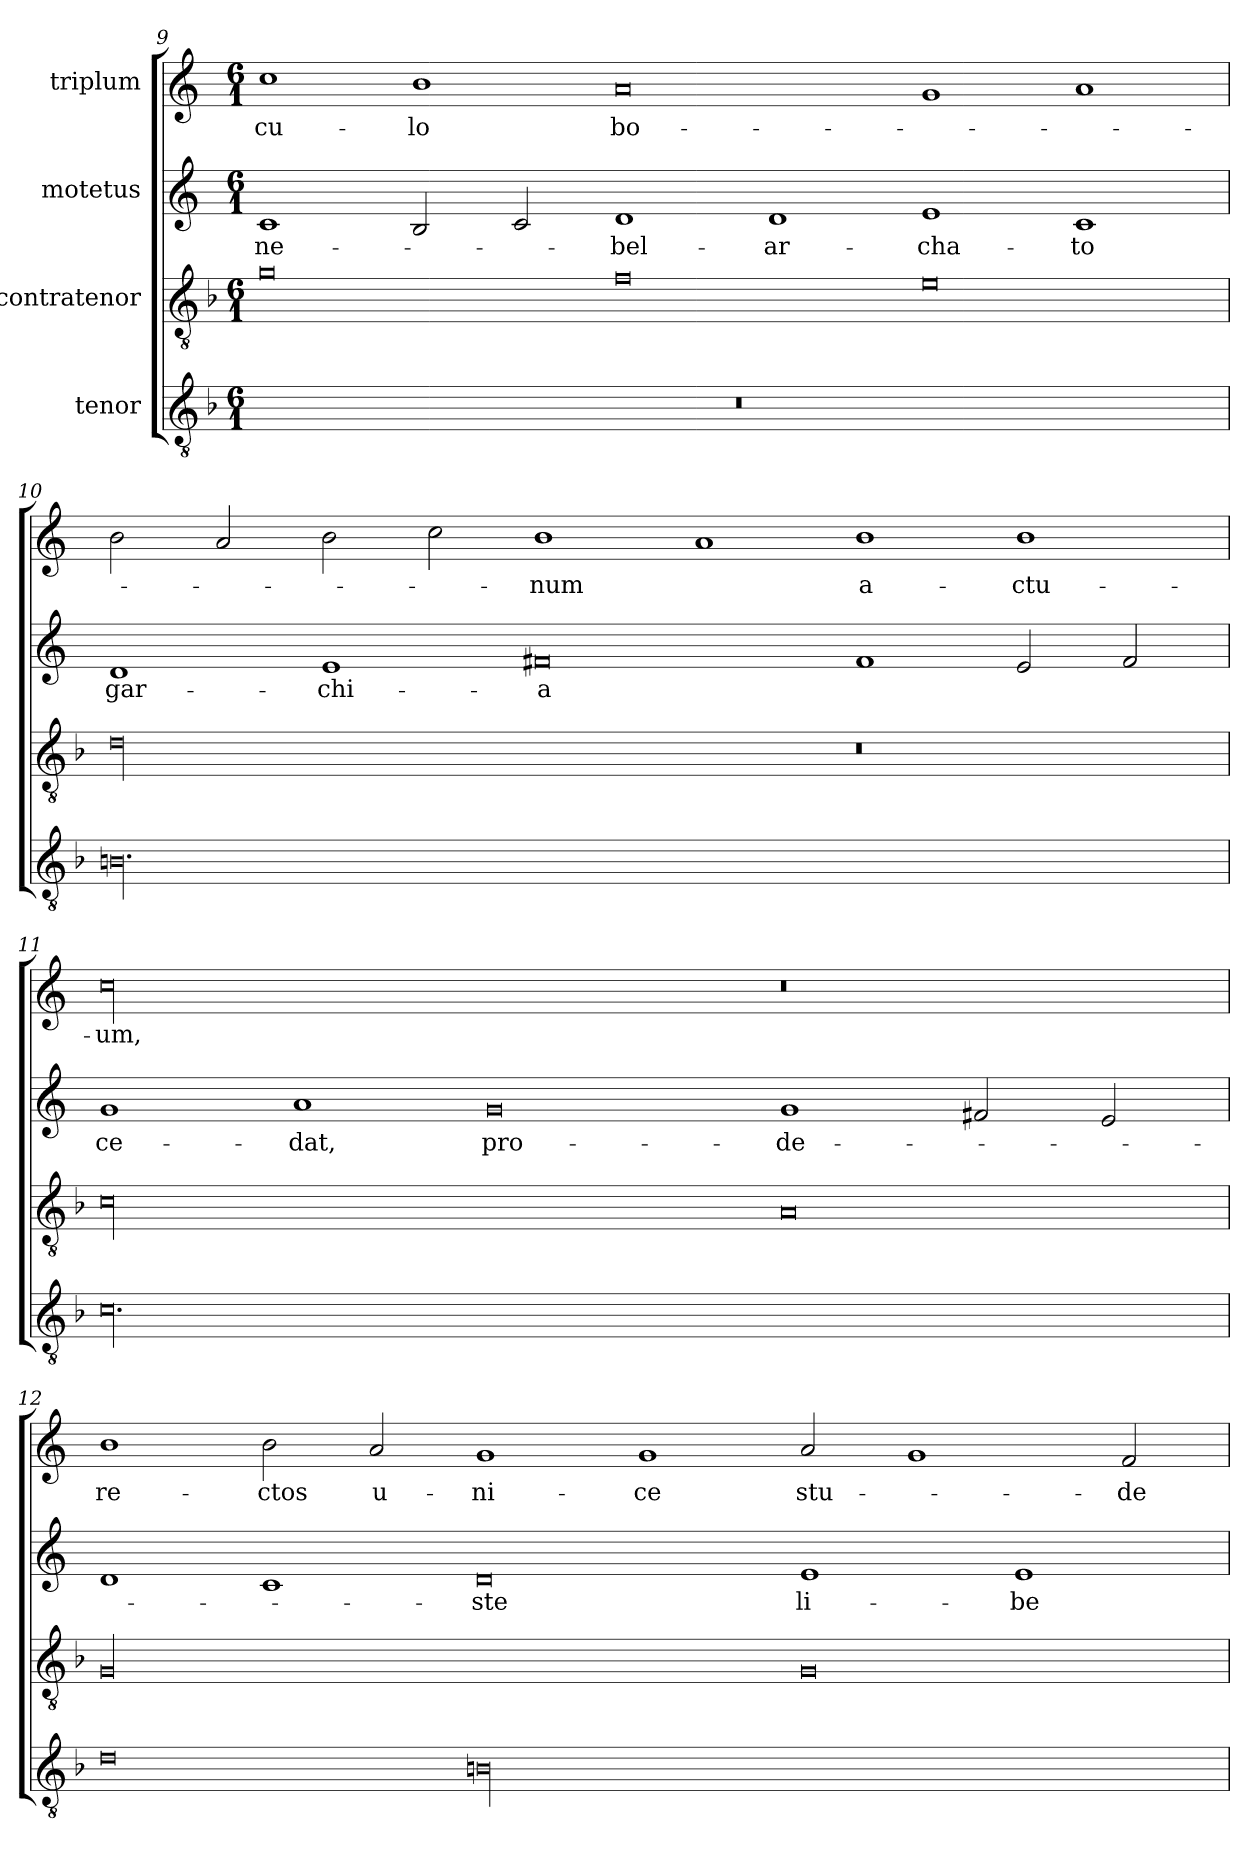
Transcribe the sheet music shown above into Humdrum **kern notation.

**kern	**kern	**kern	**text	**kern	**text
*part4	*part3	*part2	*part2	*part1	*part1
*staff4	*staff3	*staff2	*staff2	*staff1	*staff1
*I"tenor	*I"contratenor	*I"motetus	*	*I"triplum	*
*clefGv2	*clefGv2	*clefG2	*	*clefG2	*
*k[b-]	*k[b-]	*k[]	*	*k[]	*
*F:	*F:	*C:	*	*C:	*
*M6/1	*M6/1	*M6/1	*	*M6/1	*
=9	=9	=9	=9	=9	=9
00.r	0g\	1c/	ne-	1cc\	-cu-
.	.	2B/	.	1b\	-lo
.	.	2c/	.	.	.
.	0f\	1d/	bel-	0a/	bo-
.	.	1d/	-ar-	.	.
.	0e\	1e/	-cha-	1g/	.
.	.	1c/	-to	1a/	.
=10	=10	=10	=10	=10	=10
00.Bn\	00d\	1d/	gar-	2b\	.
.	.	.	.	2a/	.
.	.	1e/	-chi-	2b\	.
.	.	.	.	2cc\	.
.	.	0f#X/	-a	1b\	-num
.	.	.	.	1a/	.
.	0r	1f#/	.	1b\	a-
.	.	2e/	.	1b\	-ctu-
.	.	2f#/	.	.	.
=11	=11	=11	=11	=11	=11
00.c\	00c\	1g/	ce-	00cc\	-um,
.	.	1a/	-dat,	.	.
.	.	0g/	pro-	.	.
.	0A/	1g/	-de-	0r	.
.	.	2f#X/	.	.	.
.	.	2e/	.	.	.
=12	=12	=12	=12	=12	=12
0d\	00G/	1d/	.	1b\	re-
.	.	1c/	.	2b\	-ctos
.	.	.	.	2a/	u-
00Bn\	.	0d/	-ste	1g/	-ni-
.	.	.	.	1g/	-ce
.	0G/	1e/	li-	2a/	stu-
.	.	.	.	1g/	.
.	.	1e/	-be-	.	.
.	.	.	.	2f/	-de-
=	=	=	=	=	=
*-	*-	*-	*-	*-	*-
